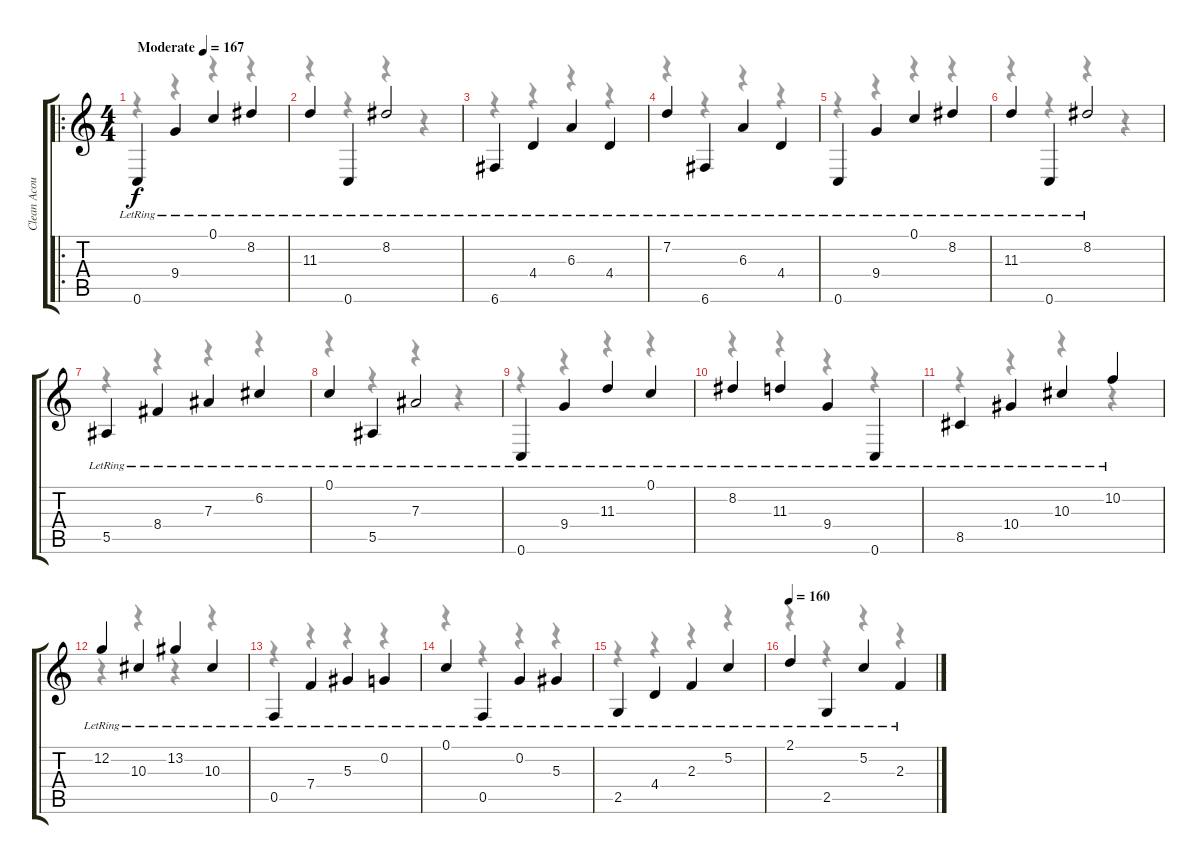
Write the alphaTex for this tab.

\track ("Clean Acoustic" "Clean Acou") {instrument acousticguitarsteel}
\staff {score tabs}
\tuning (C4 G3 Eb3 Bb2 F2 C2) {hide}
\voice
\ro
\ts (4 4)
\tempo (167 "Moderate")
\clef g2
\ks c
0.6{lr}.4{dy f instrument acousticguitarsteel} 9.4{lr}.4 0.1{lr}.4 8.2{lr}.4 |
11.3{lr}.4 0.6{lr}.4 8.2{lr}.2 |
6.6{lr}.4 4.4{lr}.4 6.3{lr}.4 4.4{lr}.4 |
7.2{lr}.4 6.6{lr}.4 6.3{lr}.4 4.4{lr}.4 |
0.6{lr}.4 9.4{lr}.4 0.1{lr}.4 8.2{lr}.4 |
11.3{lr}.4 0.6{lr}.4 8.2{lr}.2 |
5.5{lr}.4 8.4{lr}.4 7.3{lr}.4 6.2{lr}.4 |
0.1{lr}.4 5.5{lr}.4 7.3{lr}.2 |
0.6{lr}.4 9.4{lr}.4 11.3{lr}.4 0.1{lr}.4 |
8.2{lr}.4 11.3{lr}.4 9.4{lr}.4 0.6{lr}.4 |
8.5{lr}.4 10.4{lr}.4 10.3{lr}.4 10.2{lr}.4 |
12.2{lr}.4 10.3{lr}.4 13.2{lr}.4 10.3{lr}.4 |
0.5{lr}.4 7.4{lr}.4 5.3{lr}.4 0.2{lr}.4 |
0.1{lr}.4 0.5{lr}.4 0.2{lr}.4 5.3{lr}.4 |
2.5{lr}.4 4.4{lr}.4 2.3{lr}.4 5.2{lr}.4 |
\tempo 160
2.1{lr}.4 2.5{lr}.4 5.2{lr}.4 2.3{lr}.4
\voice
\clef g2
\ottava regular
\simile none
\ks c
r.4{dy f} r.4 r.4 r.4 |
r.4 r.4 r.4 r.4 |
r.4 r.4 r.4 r.4 |
r.4 r.4 r.4 r.4 |
r.4 r.4 r.4 r.4 |
r.4 r.4 r.4 r.4 |
r.4 r.4 r.4 r.4 |
r.4 r.4 r.4 r.4 |
r.4 r.4 r.4 r.4 |
r.4 r.4 r.4 r.4 |
r.4 r.4 r.4 r.4 |
r.4 r.4 r.4 r.4 |
r.4 r.4 r.4 r.4 |
r.4 r.4 r.4 r.4 |
r.4 r.4 r.4 r.4 |
r.4 r.4 r.4 r.4
